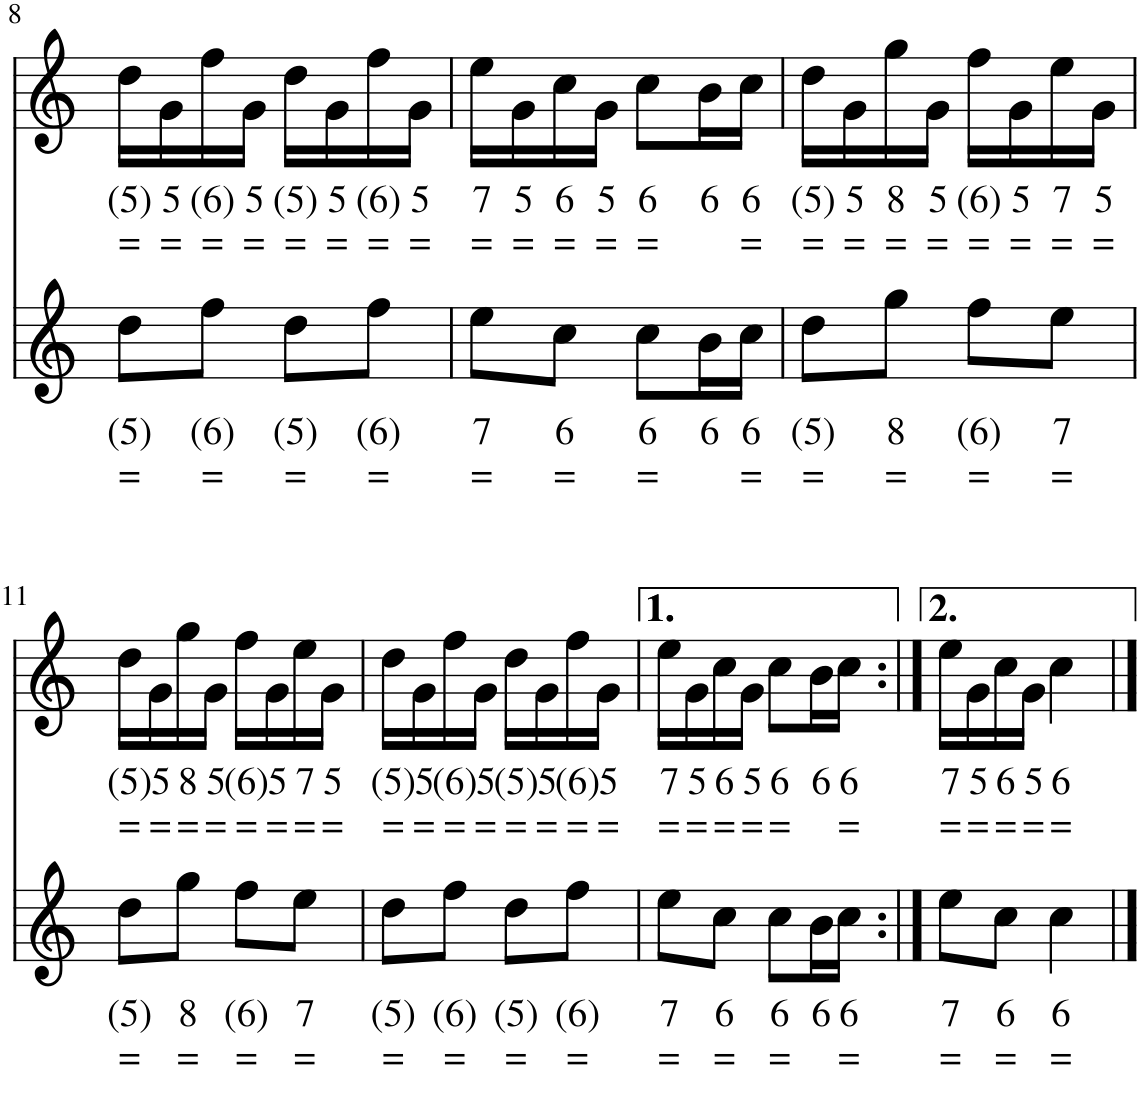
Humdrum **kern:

**kern	**text	**text	**kern	**text	**text
*part2	*part2	*part2	*part1	*part1	*part1
*staff2	*staff2	*staff2	*staff1	*staff1	*staff1
*I"Viool	*	*	*I"Piano	*	*
!!LO:PB:g=z
*clefG2	*	*	*clefG2	*	*
*k[]	*	*	*k[]	*	*
*M2/4	*	*	*M2/4	*	*
=8	=8	=8	=8	=8	=8
!	!LO:LY:b	!LO:LY:b	!	!LO:LY:b	!LO:LY:b
8dd\L	(5)	=	16dd\LL	(5)	=
!	!	!	!	!LO:LY:b	!LO:LY:b
.	.	.	16g\	5	=
!	!LO:LY:b	!LO:LY:b	!	!LO:LY:b	!LO:LY:b
8ff\J	(6)	=	16ff\	(6)	=
!	!	!	!	!LO:LY:b	!LO:LY:b
.	.	.	16g\JJ	5	=
!	!LO:LY:b	!LO:LY:b	!	!LO:LY:b	!LO:LY:b
8dd\L	(5)	=	16dd\LL	(5)	=
!	!	!	!	!LO:LY:b	!LO:LY:b
.	.	.	16g\	5	=
!	!LO:LY:b	!LO:LY:b	!	!LO:LY:b	!LO:LY:b
8ff\J	(6)	=	16ff\	(6)	=
!	!	!	!	!LO:LY:b	!LO:LY:b
.	.	.	16g\JJ	5	=
=9	=9	=9	=9	=9	=9
!	!LO:LY:b	!LO:LY:b	!	!LO:LY:b	!LO:LY:b
8ee\L	7	=	16ee\LL	7	=
!	!	!	!	!LO:LY:b	!LO:LY:b
.	.	.	16g\	5	=
!	!LO:LY:b	!LO:LY:b	!	!LO:LY:b	!LO:LY:b
8cc\J	6	=	16cc\	6	=
!	!	!	!	!LO:LY:b	!LO:LY:b
.	.	.	16g\JJ	5	=
!	!LO:LY:b	!LO:LY:b	!	!LO:LY:b	!LO:LY:b
8cc\L	6	=	8cc\L	6	=
!	!LO:LY:b	!	!	!LO:LY:b	!
16b\L	6	.	16b\L	6	.
!	!LO:LY:b	!LO:LY:b	!	!LO:LY:b	!LO:LY:b
16cc\JJ	6	=	16cc\JJ	6	=
=10	=10	=10	=10	=10	=10
!	!LO:LY:b	!LO:LY:b	!	!LO:LY:b	!LO:LY:b
8dd\L	(5)	=	16dd\LL	(5)	=
!	!	!	!	!LO:LY:b	!LO:LY:b
.	.	.	16g\	5	=
!	!LO:LY:b	!LO:LY:b	!	!LO:LY:b	!LO:LY:b
8gg\J	8	=	16gg\	8	=
!	!	!	!	!LO:LY:b	!LO:LY:b
.	.	.	16g\JJ	5	=
!	!LO:LY:b	!LO:LY:b	!	!LO:LY:b	!LO:LY:b
8ff\L	(6)	=	16ff\LL	(6)	=
!	!	!	!	!LO:LY:b	!LO:LY:b
.	.	.	16g\	5	=
!	!LO:LY:b	!LO:LY:b	!	!LO:LY:b	!LO:LY:b
8ee\J	7	=	16ee\	7	=
!	!	!	!	!LO:LY:b	!LO:LY:b
.	.	.	16g\JJ	5	=
!!LO:LB:g=z
=11	=11	=11	=11	=11	=11
!	!LO:LY:b	!LO:LY:b	!	!LO:LY:b	!LO:LY:b
8dd\L	(5)	=	16dd\LL	(5)	=
!	!	!	!	!LO:LY:b	!LO:LY:b
.	.	.	16g\	5	=
!	!LO:LY:b	!LO:LY:b	!	!LO:LY:b	!LO:LY:b
8gg\J	8	=	16gg\	8	=
!	!	!	!	!LO:LY:b	!LO:LY:b
.	.	.	16g\JJ	5	=
!	!LO:LY:b	!LO:LY:b	!	!LO:LY:b	!LO:LY:b
8ff\L	(6)	=	16ff\LL	(6)	=
!	!	!	!	!LO:LY:b	!LO:LY:b
.	.	.	16g\	5	=
!	!LO:LY:b	!LO:LY:b	!	!LO:LY:b	!LO:LY:b
8ee\J	7	=	16ee\	7	=
!	!	!	!	!LO:LY:b	!LO:LY:b
.	.	.	16g\JJ	5	=
=12	=12	=12	=12	=12	=12
!	!LO:LY:b	!LO:LY:b	!	!LO:LY:b	!LO:LY:b
8dd\L	(5)	=	16dd\LL	(5)	=
!	!	!	!	!LO:LY:b	!LO:LY:b
.	.	.	16g\	5	=
!	!LO:LY:b	!LO:LY:b	!	!LO:LY:b	!LO:LY:b
8ff\J	(6)	=	16ff\	(6)	=
!	!	!	!	!LO:LY:b	!LO:LY:b
.	.	.	16g\JJ	5	=
!	!LO:LY:b	!LO:LY:b	!	!LO:LY:b	!LO:LY:b
8dd\L	(5)	=	16dd\LL	(5)	=
!	!	!	!	!LO:LY:b	!LO:LY:b
.	.	.	16g\	5	=
!	!LO:LY:b	!LO:LY:b	!	!LO:LY:b	!LO:LY:b
8ff\J	(6)	=	16ff\	(6)	=
!	!	!	!	!LO:LY:b	!LO:LY:b
.	.	.	16g\JJ	5	=
=13	=13	=13	=13	=13	=13
!	!LO:LY:b	!LO:LY:b	!	!LO:LY:b	!LO:LY:b
8ee\L	7	=	16ee\LL	7	=
!	!	!	!	!LO:LY:b	!LO:LY:b
.	.	.	16g\	5	=
!	!LO:LY:b	!LO:LY:b	!	!LO:LY:b	!LO:LY:b
8cc\J	6	=	16cc\	6	=
!	!	!	!	!LO:LY:b	!LO:LY:b
.	.	.	16g\JJ	5	=
!	!LO:LY:b	!LO:LY:b	!	!LO:LY:b	!LO:LY:b
8cc\L	6	=	8cc\L	6	=
!	!LO:LY:b	!	!	!LO:LY:b	!
16b\L	6	.	16b\L	6	.
!	!LO:LY:b	!LO:LY:b	!	!LO:LY:b	!LO:LY:b
16cc\JJ	6	=	16cc\JJ	6	=
=14:|!	=14:|!	=14:|!	=14:|!	=14:|!	=14:|!
!	!LO:LY:b	!LO:LY:b	!	!LO:LY:b	!LO:LY:b
8ee\L	7	=	16ee\LL	7	=
!	!	!	!	!LO:LY:b	!LO:LY:b
.	.	.	16g\	5	=
!	!LO:LY:b	!LO:LY:b	!	!LO:LY:b	!LO:LY:b
8cc\J	6	=	16cc\	6	=
!	!	!	!	!LO:LY:b	!LO:LY:b
.	.	.	16g\JJ	5	=
!	!LO:LY:b	!LO:LY:b	!	!LO:LY:b	!LO:LY:b
4cc\	6	=	4cc\	6	=
==	==	==	==	==	==
*-	*-	*-	*-	*-	*-
